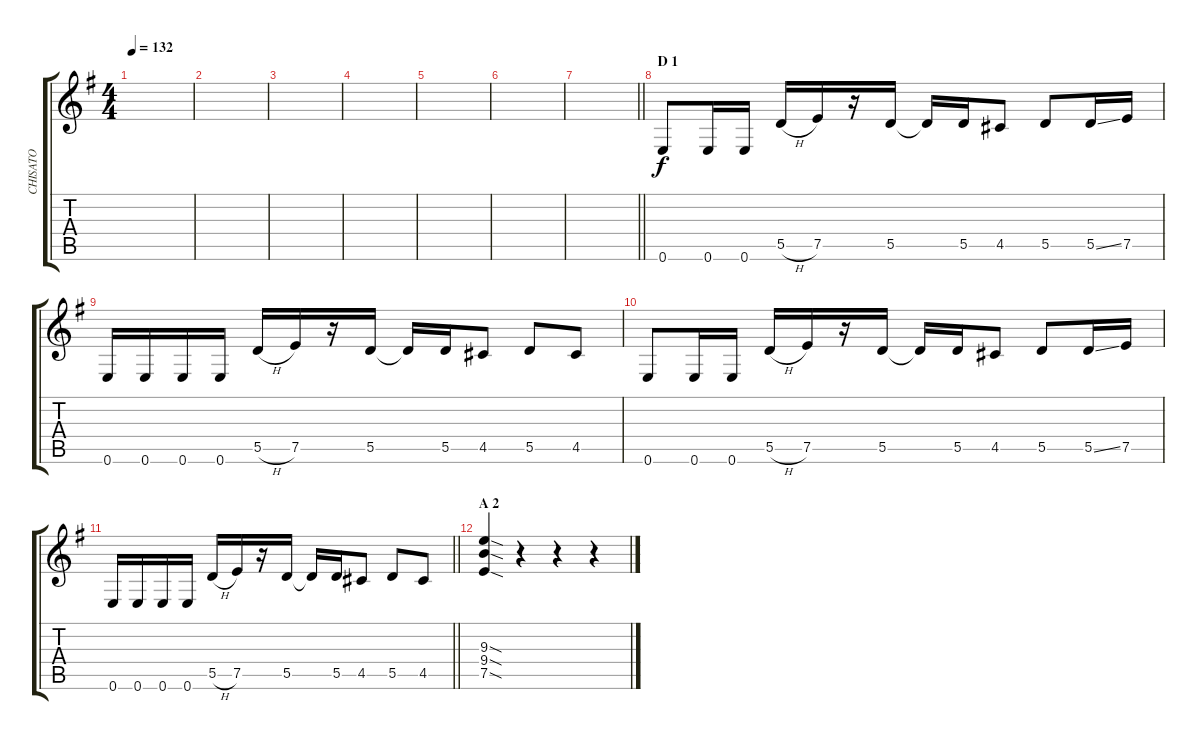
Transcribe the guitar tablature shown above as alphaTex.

\track ("CHISATO" "CHISATO") {instrument distortionguitar}
\staff {score tabs}
\tuning (E4 B3 G3 D3 A2 E2) {hide}
\ts (4 4)
\tempo 132
\clef g2
\ks g
|
|
|
|
|
|
\barLineRight lightlight
|
\section ("" "D 1")
0.6.8{volume 12 instrument distortionguitar} 0.6.16 0.6.16 5.5{h}.16 7.5.16 r.16 5.5.16 5.5{t}.16 5.5.16 4.5.8 5.5.8 5.5{ss}.16 7.5.16 |
0.6.16 0.6.16 0.6.16 0.6.16 5.5{h}.16 7.5.16 r.16 5.5.16 5.5{t}.16 5.5.16 4.5.8 5.5.8 4.5.8 |
0.6.8{volume 12} 0.6.16 0.6.16 5.5{h}.16 7.5.16 r.16 5.5.16 5.5{t}.16 5.5.16 4.5.8 5.5.8 5.5{ss}.16 7.5.16 |
\barLineRight lightlight
0.6.16 0.6.16 0.6.16 0.6.16 5.5{h}.16 7.5.16 r.16 5.5.16 5.5{t}.16 5.5.16 4.5.8 5.5.8 4.5.8 |
\section ("" "A 2")
(9.3{sod} 9.4{sod} 7.5{sod}).4 r.4 r.4 r.4
